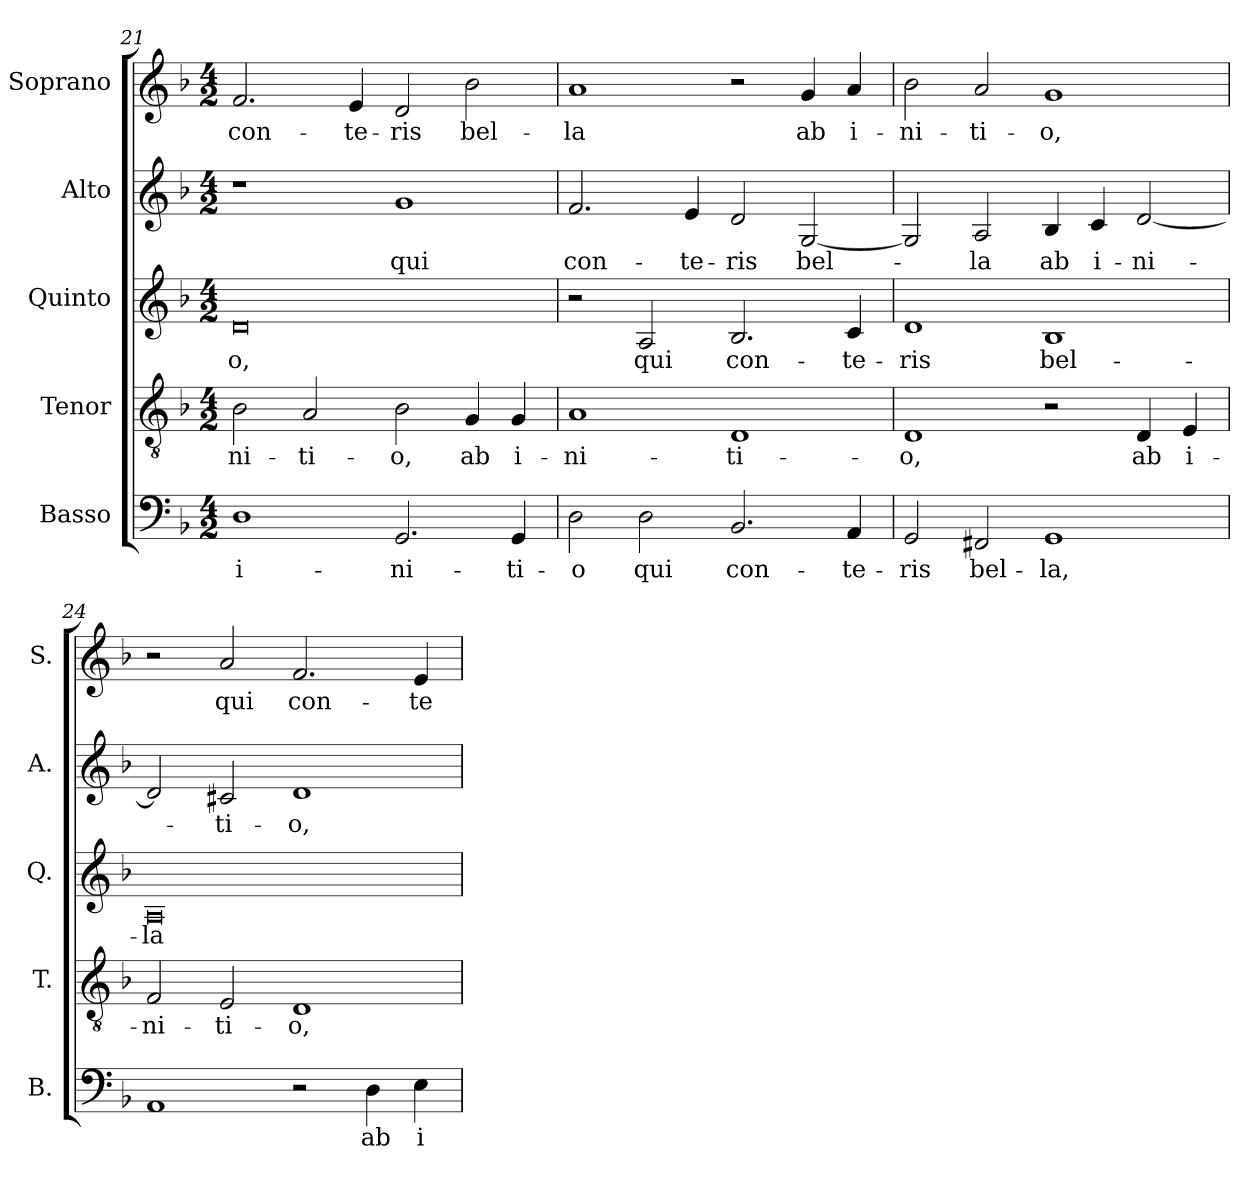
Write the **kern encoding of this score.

**kern	**text	**kern	**text	**kern	**text	**kern	**text	**kern	**text
*part5	*part5	*part4	*part4	*part3	*part3	*part2	*part2	*part1	*part1
*staff5	*staff5	*staff4	*staff4	*staff3	*staff3	*staff2	*staff2	*staff1	*staff1
*I"Basso	*	*I"Tenor	*	*I"Quinto	*	*I"Alto	*	*I"Soprano	*
*I'B.	*	*I'T.	*	*I'Q.	*	*I'A.	*	*I'S.	*
*clefF4	*	*clefGv2	*	*clefG2	*	*clefG2	*	*clefG2	*
*	*	*ITrd7c12	*	*	*	*	*	*	*
*k[b-]	*	*k[b-]	*	*k[b-]	*	*k[b-]	*	*k[b-]	*
*F:	*	*F:	*	*F:	*	*F:	*	*F:	*
*M4/2	*	*M4/2	*	*M4/2	*	*M4/2	*	*M4/2	*
=21	=21	=21	=21	=21	=21	=21	=21	=21	=21
!	!LO:LY:b:color=#000000	!	!	!	!	!	!	!	!
!	!	!	!LO:LY:b:color=#000000	!	!	!	!	!	!
!	!	!	!	!	!LO:LY:b:color=#000000	!	!	!	!
!	!	!	!	!	!	!	!	!	!LO:LY:b:color=#000000
1Di	i-	2BB-i\	-ni-	0di	-o,	1r	.	2.fi/	con-
!	!	!	!LO:LY:b:color=#000000	!	!	!	!	!	!
.	.	2AAi/	-ti-	.	.	.	.	.	.
!	!	!	!	!	!	!	!	!	!LO:LY:b:color=#000000
.	.	.	.	.	.	.	.	4ei/	-te-
!	!LO:LY:b:color=#000000	!	!	!	!	!	!	!	!
!	!	!	!LO:LY:b:color=#000000	!	!	!	!	!	!
!	!	!	!	!	!	!	!LO:LY:b:color=#000000	!	!
!	!	!	!	!	!	!	!	!	!LO:LY:b:color=#000000
2.GGi/	-ni-	2BB-i\	-o,	.	.	1gi	qui	2di/	-ris
!	!	!	!LO:LY:b:color=#000000	!	!	!	!	!	!
!	!	!	!	!	!	!	!	!	!LO:LY:b:color=#000000
.	.	4GGi/	ab	.	.	.	.	2b-i\	bel-
!	!LO:LY:b:color=#000000	!	!	!	!	!	!	!	!
!	!	!	!LO:LY:b:color=#000000	!	!	!	!	!	!
4GGi/	-ti-	4GGi/	i-	.	.	.	.	.	.
!!LO:LB:g=z
=22	=22	=22	=22	=22	=22	=22	=22	=22	=22
!	!LO:LY:b:color=#000000	!	!	!	!	!	!	!	!
!	!	!	!LO:LY:b:color=#000000	!	!	!	!	!	!
!	!	!	!	!	!	!	!LO:LY:b:color=#000000	!	!
!	!	!	!	!	!	!	!	!	!LO:LY:b:color=#000000
2Di\	-o	1AAi	-ni-	2r	.	2.fi/	con-	1ai	-la
!	!LO:LY:b:color=#000000	!	!	!	!	!	!	!	!
!	!	!	!	!	!LO:LY:b:color=#000000	!	!	!	!
2Di\	qui	.	.	2Ai/	qui	.	.	.	.
!	!	!	!	!	!	!	!LO:LY:b:color=#000000	!	!
.	.	.	.	.	.	4ei/	-te-	.	.
!	!LO:LY:b:color=#000000	!	!	!	!	!	!	!	!
!	!	!	!LO:LY:b:color=#000000	!	!	!	!	!	!
!	!	!	!	!	!LO:LY:b:color=#000000	!	!	!	!
!	!	!	!	!	!	!	!LO:LY:b:color=#000000	!	!
2.BB-i/	con-	1DDi	-ti-	2.B-i/	con-	2di/	-ris	2r	.
!	!	!	!	!	!	!	!LO:LY:b:color=#000000	!	!
!	!	!	!	!	!	!	!	!	!LO:LY:b:color=#000000
.	.	.	.	.	.	[2Gi/	bel-	4gi/	ab
!	!LO:LY:b:color=#000000	!	!	!	!	!	!	!	!
!	!	!	!	!	!LO:LY:b:color=#000000	!	!	!	!
!	!	!	!	!	!	!	!	!	!LO:LY:b:color=#000000
4AAi/	-te-	.	.	4ci/	-te-	.	.	4ai/	i-
=23	=23	=23	=23	=23	=23	=23	=23	=23	=23
!	!LO:LY:b:color=#000000	!	!	!	!	!	!	!	!
!	!	!	!LO:LY:b:color=#000000	!	!	!	!	!	!
!	!	!	!	!	!LO:LY:b:color=#000000	!	!	!	!
!	!	!	!	!	!	!	!	!	!LO:LY:b:color=#000000
2GGi/	-ris	1DDi	-o,	1di	-ris	2Gi/]	.	2b-i\	-ni-
!	!LO:LY:b:color=#000000	!	!	!	!	!	!	!	!
!	!	!	!	!	!	!	!LO:LY:b:color=#000000	!	!
!	!	!	!	!	!	!	!	!	!LO:LY:b:color=#000000
2FF#Xi/	bel-	.	.	.	.	2Ai/	-la	2ai/	-ti-
!	!LO:LY:b:color=#000000	!	!	!	!	!	!	!	!
!	!	!	!	!	!LO:LY:b:color=#000000	!	!	!	!
!	!	!	!	!	!	!	!LO:LY:b:color=#000000	!	!
!	!	!	!	!	!	!	!	!	!LO:LY:b:color=#000000
1GGi	-la,	2r	.	1B-i	bel-	4B-i/	ab	1gi	-o,
!	!	!	!	!	!	!	!LO:LY:b:color=#000000	!	!
.	.	.	.	.	.	4ci/	i-	.	.
!	!	!	!LO:LY:b:color=#000000	!	!	!	!	!	!
!	!	!	!	!	!	!	!LO:LY:b:color=#000000	!	!
.	.	4DDi/	ab	.	.	[2di/	-ni-	.	.
!	!	!	!LO:LY:b:color=#000000	!	!	!	!	!	!
.	.	4EEi/	i-	.	.	.	.	.	.
=24	=24	=24	=24	=24	=24	=24	=24	=24	=24
!	!	!	!LO:LY:b:color=#000000	!	!	!	!	!	!
!	!	!	!	!	!LO:LY:b:color=#000000	!	!	!	!
1AAi	.	2FFi/	-ni-	0Ai	-la	2di/]	.	2r	.
!	!	!	!LO:LY:b:color=#000000	!	!	!	!	!	!
!	!	!	!	!	!	!	!LO:LY:b:color=#000000	!	!
!	!	!	!	!	!	!	!	!	!LO:LY:b:color=#000000
.	.	2EEi/	-ti-	.	.	2c#Xi/	-ti-	2ai/	qui
!	!	!	!LO:LY:b:color=#000000	!	!	!	!	!	!
!	!	!	!	!	!	!	!LO:LY:b:color=#000000	!	!
!	!	!	!	!	!	!	!	!	!LO:LY:b:color=#000000
2r	.	1DDi	-o,	.	.	1di	-o,	2.fi/	con-
!	!LO:LY:b:color=#000000	!	!	!	!	!	!	!	!
4Di\	ab	.	.	.	.	.	.	.	.
!	!LO:LY:b:color=#000000	!	!	!	!	!	!	!	!
!	!	!	!	!	!	!	!	!	!LO:LY:b:color=#000000
4Ei\	i-	.	.	.	.	.	.	4ei/	-te-
=	=	=	=	=	=	=	=	=	=
*-	*-	*-	*-	*-	*-	*-	*-	*-	*-
